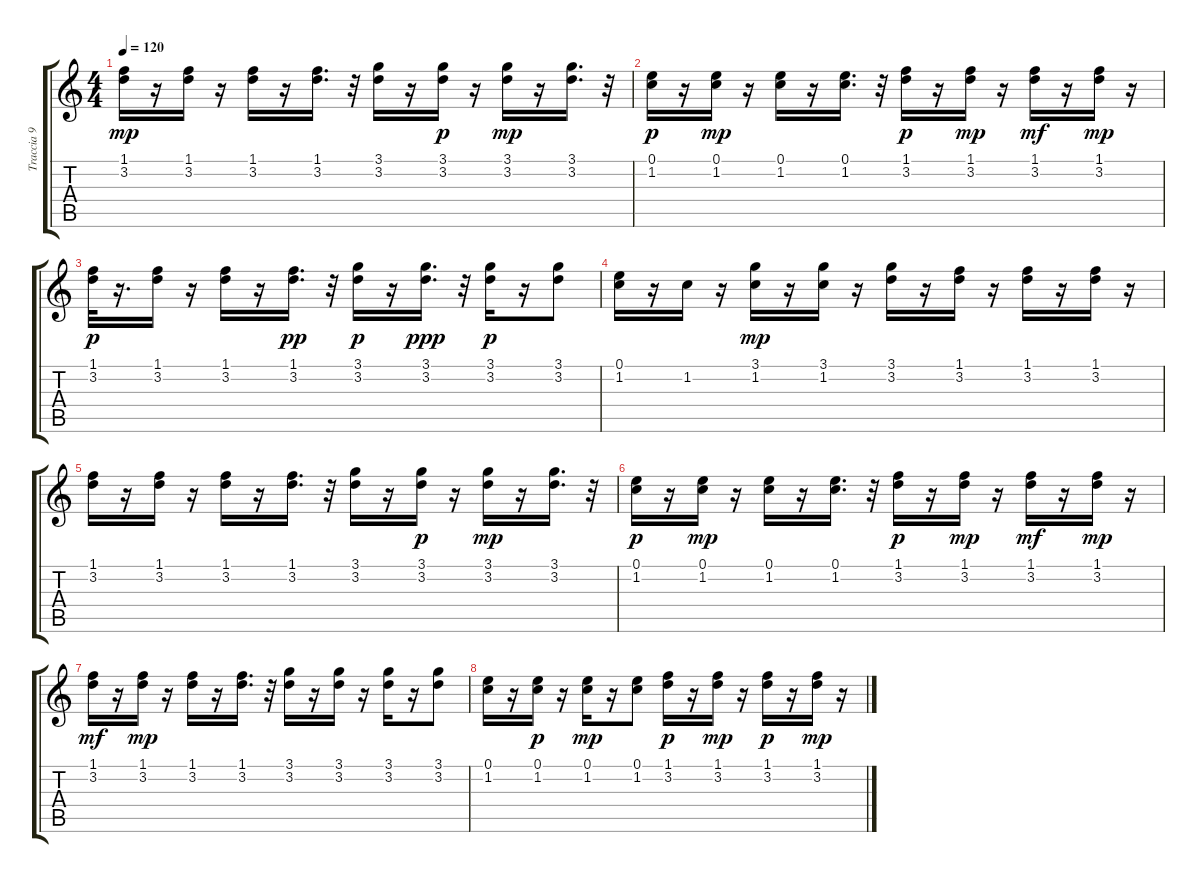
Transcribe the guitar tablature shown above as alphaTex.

\track ("Traccia 9" "Traccia 9") {instrument electricguitarjazz}
\staff {score tabs}
\tuning (E4 B3 G3 D3 A2 E2) {hide}
\ts (4 4)
\tempo 120
\clef g2
\ks c
(1.1 3.2).16{dy mp} r.16 (1.1 3.2).16 r.16 (1.1 3.2).16 r.16 (1.1 3.2).16{d} r.32 (3.1 3.2).16 r.16 (3.1 3.2).16{dy p} r.16 (3.1 3.2).16{dy mp} r.16 (3.1 3.2).16{d} r.32 |
(0.1 1.2).16{dy p} r.16 (0.1 1.2).16{dy mp} r.16 (0.1 1.2).16 r.16 (0.1 1.2).16{d} r.32 (1.1 3.2).16{dy p} r.16 (1.1 3.2).16{dy mp} r.16 (1.1 3.2).16{dy mf} r.16 (1.1 3.2).16{dy mp} r.16 |
(1.1 3.2).32{dy p} r.16{d} (1.1 3.2).16 r.16 (1.1 3.2).16 r.16 (1.1 3.2).16{d dy pp} r.32 (3.1 3.2).16{dy p} r.16 (3.1 3.2).16{d dy ppp} r.32 (3.1 3.2).16{dy p} r.16 (3.1 3.2).8 |
(0.1 1.2).16 r.16 1.2.16 r.16 (3.1 1.2).16{dy mp} r.16 (3.1 1.2).16 r.16 (3.1 3.2).16 r.16 (1.1 3.2).16 r.16 (1.1 3.2).16 r.16 (1.1 3.2).16 r.16 |
(1.1 3.2).16 r.16 (1.1 3.2).16 r.16 (1.1 3.2).16 r.16 (1.1 3.2).16{d} r.32 (3.1 3.2).16 r.16 (3.1 3.2).16{dy p} r.16 (3.1 3.2).16{dy mp} r.16 (3.1 3.2).16{d} r.32 |
(0.1 1.2).16{dy p} r.16 (0.1 1.2).16{dy mp} r.16 (0.1 1.2).16 r.16 (0.1 1.2).16{d} r.32 (1.1 3.2).16{dy p} r.16 (1.1 3.2).16{dy mp} r.16 (1.1 3.2).16{dy mf} r.16 (1.1 3.2).16{dy mp} r.16 |
(1.1 3.2).16{dy mf} r.16 (1.1 3.2).16{dy mp} r.16 (1.1 3.2).16 r.16 (1.1 3.2).16{d} r.32 (3.1 3.2).16 r.16 (3.1 3.2).16 r.16 (3.1 3.2).16 r.16 (3.1 3.2).8 |
(0.1 1.2).16 r.16 (0.1 1.2).16{dy p} r.16 (0.1 1.2).16{dy mp} r.16 (0.1 1.2).8 (1.1 3.2).16{dy p} r.16 (1.1 3.2).16{dy mp} r.16 (1.1 3.2).16{dy p} r.16 (1.1 3.2).16{dy mp} r.16
